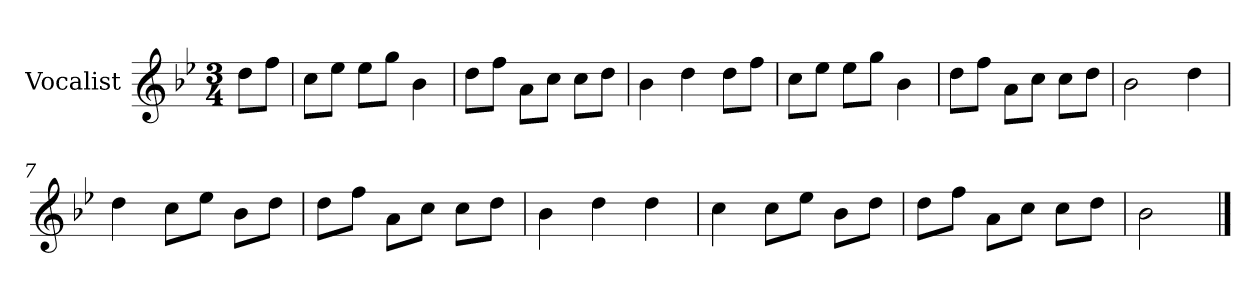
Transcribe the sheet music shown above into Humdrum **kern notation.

**kern
*part1
*staff1
*I"Vocalist
*k[b-e-]
*B-:
*M3/4
=
8ddL
8ffJ
=1
8ccL
8ee-J
8ee-L
8ggJ
4b-
=2
8ddL
8ffJ
8aL
8ccJ
8ccL
8ddJ
=3
4b-
4dd
8ddL
8ffJ
=4
8ccL
8ee-J
8ee-L
8ggJ
4b-
=5
8ddL
8ffJ
8aL
8ccJ
8ccL
8ddJ
=6
2b-
4dd
=7
4dd
8ccL
8ee-J
8b-L
8ddJ
=8
8ddL
8ffJ
8aL
8ccJ
8ccL
8ddJ
=9
4b-
4dd
4dd
=10
4cc
8ccL
8ee-J
8b-L
8ddJ
=11
8ddL
8ffJ
8aL
8ccJ
8ccL
8ddJ
=12
2b-
==
*-
